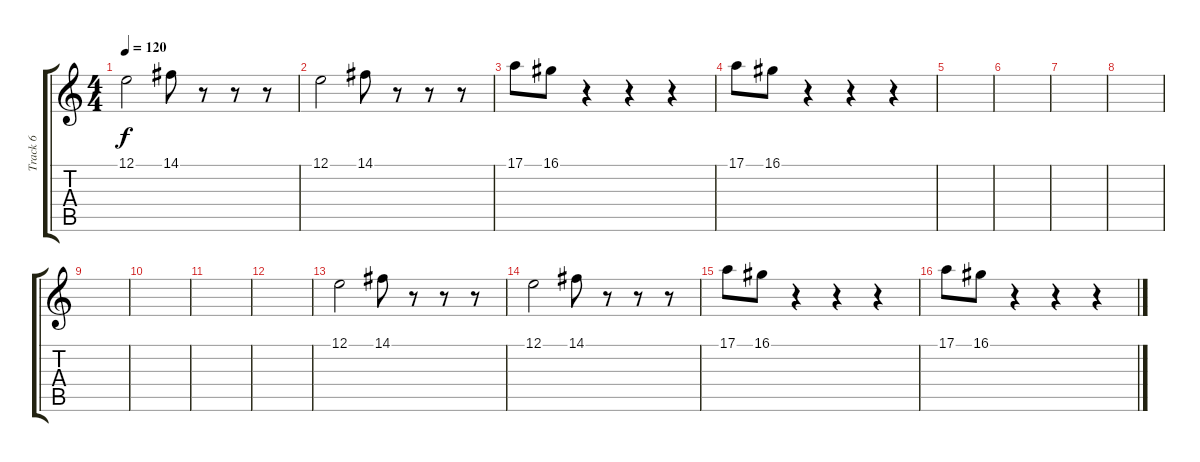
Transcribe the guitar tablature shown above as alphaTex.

\track ("Track 6" "Track 6") {instrument lead1square}
\staff {score tabs}
\tuning (E4 B3 G3 D3 A2 E2) {hide}
\ts (4 4)
\tempo 120
\clef g2
\ks c
12.1.2{dy f} 14.1.8 r.8 r.8 r.8 |
12.1.2 14.1.8 r.8 r.8 r.8 |
17.1.8 16.1.8 r.4 r.4 r.4 |
17.1.8 16.1.8 r.4 r.4 r.4 |
|
|
|
|
|
|
|
|
12.1.2 14.1.8 r.8 r.8 r.8 |
12.1.2 14.1.8 r.8 r.8 r.8 |
17.1.8 16.1.8 r.4 r.4 r.4 |
17.1.8 16.1.8 r.4 r.4 r.4
